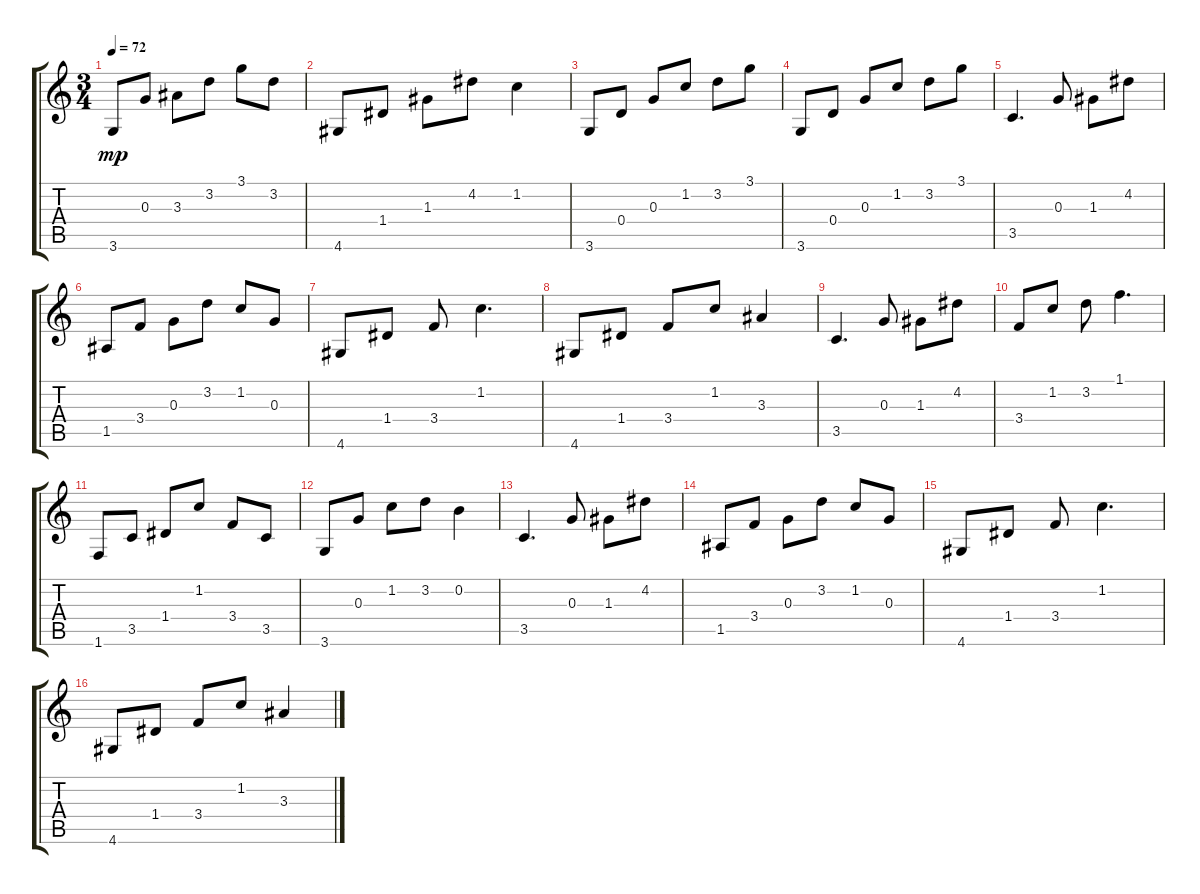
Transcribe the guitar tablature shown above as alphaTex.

\track "" {instrument acousticguitarnylon}
\staff {score tabs}
\tuning (E4 B3 G3 D3 A2 E2) {hide}
\ts (3 4)
\tempo 72
\clef g2
\ks c
3.6.8{dy mp} 0.3.8 3.3.8 3.2.8 3.1.8 3.2.8 |
4.6.8 1.4.8 1.3.8 4.2.8 1.2.4 |
3.6.8 0.4.8 0.3.8 1.2.8 3.2.8 3.1.8 |
3.6.8 0.4.8 0.3.8 1.2.8 3.2.8 3.1.8 |
3.5.4{d} 0.3.8 1.3.8 4.2.8 |
1.5.8 3.4.8 0.3.8 3.2.8 1.2.8 0.3.8 |
4.6.8 1.4.8 3.4.8 1.2.4{d} |
4.6.8 1.4.8 3.4.8 1.2.8 3.3.4 |
3.5.4{d} 0.3.8 1.3.8 4.2.8 |
3.4.8 1.2.8 3.2.8 1.1.4{d} |
1.6.8 3.5.8 1.4.8 1.2.8 3.4.8 3.5.8 |
3.6.8 0.3.8 1.2.8 3.2.8 0.2.4 |
3.5.4{d} 0.3.8 1.3.8 4.2.8 |
1.5.8 3.4.8 0.3.8 3.2.8 1.2.8 0.3.8 |
4.6.8 1.4.8 3.4.8 1.2.4{d} |
4.6.8 1.4.8 3.4.8 1.2.8 3.3.4
